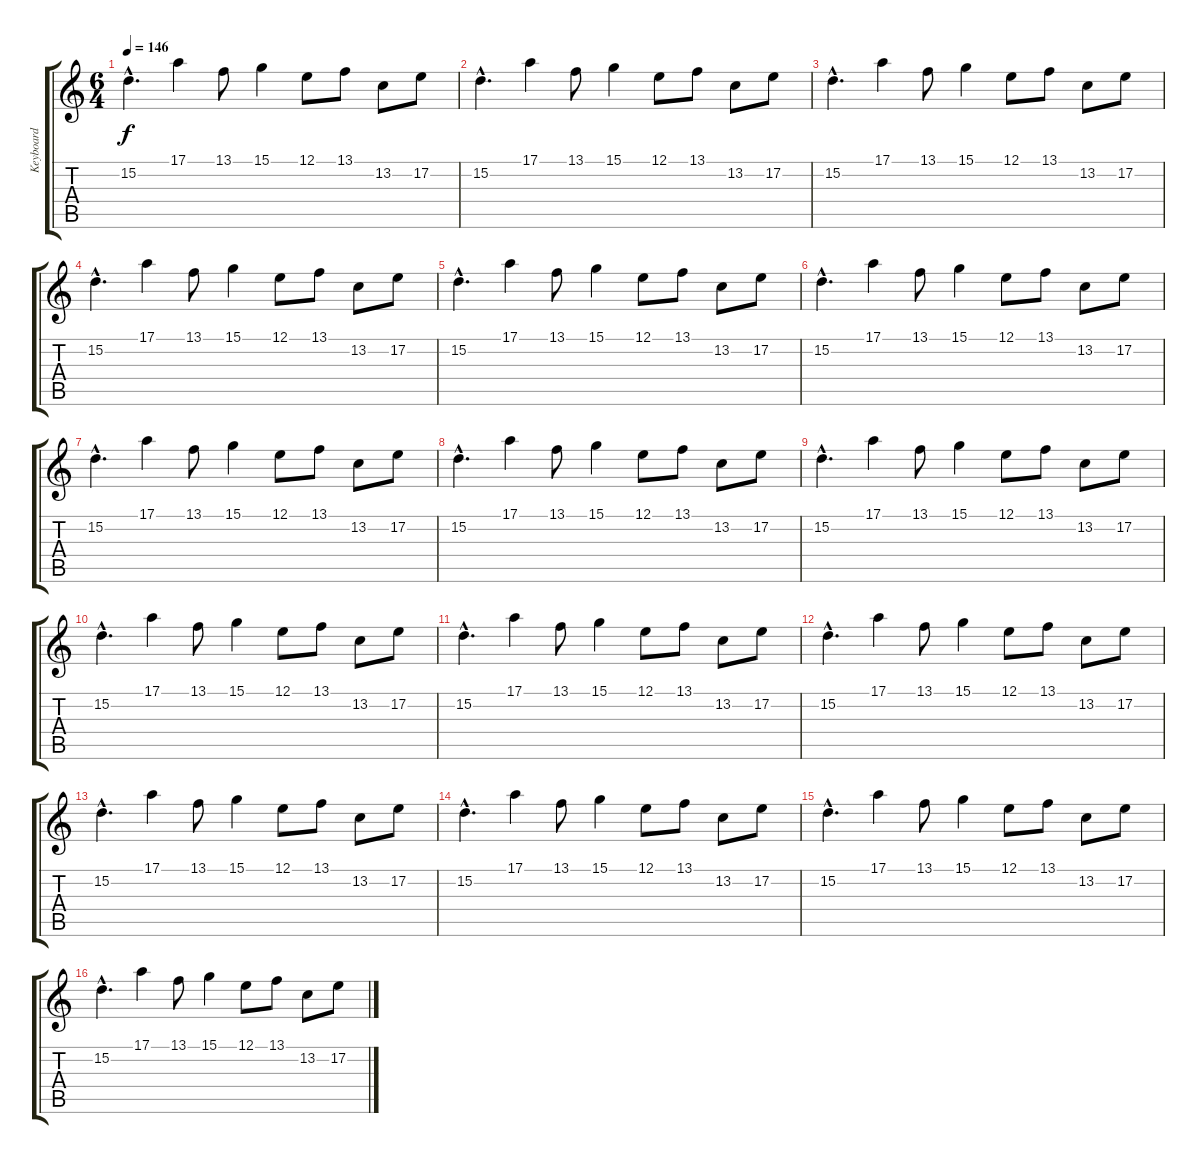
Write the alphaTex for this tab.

\track ("Keyboard" "Keyboard") {instrument violin}
\staff {score tabs}
\tuning (E4 B3 G3 D3 A2 E2) {hide}
\ts (6 4)
\tempo 146
\clef g2
\ks c
15.2{hac}.4{d dy f volume 14 instrument tubularbells} 17.1.4 13.1.8 15.1.4 12.1.8 13.1.8 13.2.8 17.2.8 |
15.2{hac}.4{d} 17.1.4 13.1.8 15.1.4 12.1.8 13.1.8 13.2.8 17.2.8 |
15.2{hac}.4{d volume 13} 17.1.4 13.1.8 15.1.4 12.1.8 13.1.8 13.2.8 17.2.8 |
15.2{hac}.4{d} 17.1.4 13.1.8 15.1.4 12.1.8 13.1.8 13.2.8 17.2.8 |
15.2{hac}.4{d} 17.1.4 13.1.8{volume 11} 15.1.4 12.1.8 13.1.8 13.2.8 17.2.8 |
15.2{hac}.4{d} 17.1.4 13.1.8 15.1.4 12.1.8 13.1.8 13.2.8 17.2.8 |
15.2{hac}.4{d volume 10} 17.1.4 13.1.8 15.1.4 12.1.8 13.1.8 13.2.8 17.2.8 |
15.2{hac}.4{d} 17.1.4 13.1.8 15.1.4 12.1.8{volume 9} 13.1.8 13.2.8 17.2.8 |
15.2{hac}.4{d} 17.1.4 13.1.8 15.1.4 12.1.8 13.1.8 13.2.8 17.2.8 |
15.2{hac}.4{d} 17.1.4 13.1.8 15.1.4 12.1.8 13.1.8 13.2.8 17.2.8 |
15.2{hac}.4{d} 17.1.4 13.1.8 15.1.4 12.1.8 13.1.8 13.2.8 17.2.8 |
15.2{hac}.4{d} 17.1.4 13.1.8 15.1.4 12.1.8 13.1.8 13.2.8 17.2.8 |
15.2{hac}.4{d} 17.1.4 13.1.8 15.1.4 12.1.8 13.1.8 13.2.8 17.2.8 |
15.2{hac}.4{d} 17.1.4 13.1.8 15.1.4 12.1.8 13.1.8 13.2.8 17.2.8 |
15.2{hac}.4{d} 17.1.4 13.1.8 15.1.4 12.1.8 13.1.8 13.2.8 17.2.8 |
15.2{hac}.4{d} 17.1.4 13.1.8 15.1.4 12.1.8 13.1.8 13.2.8 17.2.8
